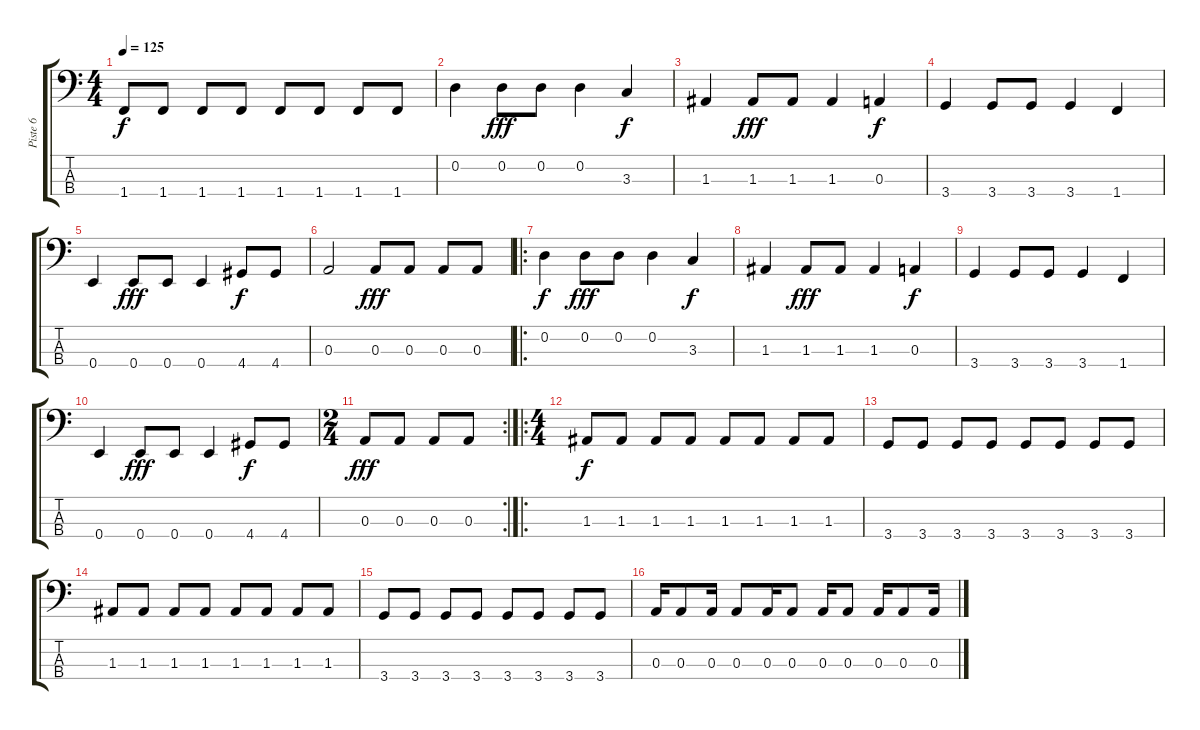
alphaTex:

\track ("Piste 6" "Piste 6") {instrument slapbass1}
\staff {score tabs}
\tuning (G2 D2 A1 E1) {hide}
\ts (4 4)
\tempo 125
\clef f4
\ks c
1.4.8{dy f} 1.4.8 1.4.8 1.4.8 1.4.8 1.4.8 1.4.8 1.4.8 |
0.2.4{instrument slapbass1} 0.2.8{dy fff} 0.2.8 0.2.4 3.3.4{dy f} |
1.3.4 1.3.8{dy fff} 1.3.8 1.3.4 0.3.4{dy f} |
3.4.4 3.4.8 3.4.8 3.4.4 1.4.4 |
0.4.4 0.4.8{dy fff} 0.4.8 0.4.4 4.4.8{dy f} 4.4.8 |
0.3.2 0.3.8{dy fff} 0.3.8 0.3.8 0.3.8 |
\ro
0.2.4{dy f instrument slapbass1} 0.2.8{dy fff} 0.2.8 0.2.4 3.3.4{dy f} |
1.3.4 1.3.8{dy fff} 1.3.8 1.3.4 0.3.4{dy f} |
3.4.4 3.4.8 3.4.8 3.4.4 1.4.4 |
0.4.4 0.4.8{dy fff} 0.4.8 0.4.4 4.4.8{dy f} 4.4.8 |
\rc 2
\ts (2 4)
0.3.8{dy fff} 0.3.8 0.3.8 0.3.8 |
\ro
\ts (4 4)
1.3.8{dy f} 1.3.8 1.3.8 1.3.8 1.3.8 1.3.8 1.3.8 1.3.8 |
3.4.8 3.4.8 3.4.8 3.4.8 3.4.8 3.4.8 3.4.8 3.4.8 |
1.3.8 1.3.8 1.3.8 1.3.8 1.3.8 1.3.8 1.3.8 1.3.8 |
3.4.8 3.4.8 3.4.8 3.4.8 3.4.8 3.4.8 3.4.8 3.4.8 |
0.3.16 0.3.8 0.3.16 0.3.8 0.3.16 0.3.8 0.3.16 0.3.8 0.3.16 0.3.8 0.3.16
